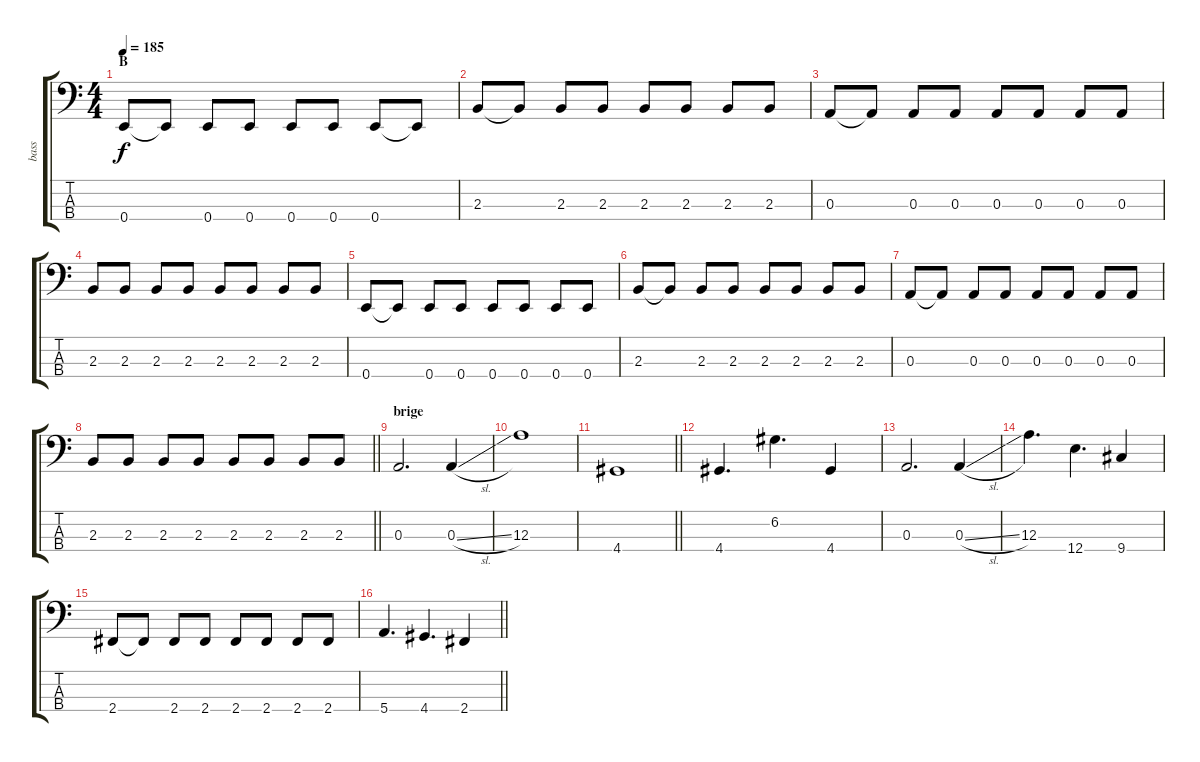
\track ("bass" "bass") {instrument electricbassfinger}
\staff {score tabs}
\tuning (G2 D2 A1 E1) {hide}
\ts (4 4)
\section ("" "B")
\tempo 185
\clef f4
\ks c
0.4.8{dy f} 0.4{t}.8 0.4.8 0.4.8 0.4.8 0.4.8 0.4.8 0.4{t}.8 |
2.3.8 2.3{t}.8 2.3.8 2.3.8 2.3.8 2.3.8 2.3.8 2.3.8 |
0.3.8 0.3{t}.8 0.3.8 0.3.8 0.3.8 0.3.8 0.3.8 0.3.8 |
2.3.8 2.3.8 2.3.8 2.3.8 2.3.8 2.3.8 2.3.8 2.3.8 |
0.4.8 0.4{t}.8 0.4.8 0.4.8 0.4.8 0.4.8 0.4.8 0.4.8 |
2.3.8 2.3{t}.8 2.3.8 2.3.8 2.3.8 2.3.8 2.3.8 2.3.8 |
0.3.8 0.3{t}.8 0.3.8 0.3.8 0.3.8 0.3.8 0.3.8 0.3.8 |
\barLineRight lightlight
2.3.8 2.3.8 2.3.8 2.3.8 2.3.8 2.3.8 2.3.8 2.3.8 |
\section ("" "brige")
0.3.2{d} 0.3{sl}.4 |
12.3.1 |
\barLineRight lightlight
4.4.1 |
4.4.4{d} 6.2.4{d} 4.4.4 |
0.3.2{d} 0.3{sl}.4 |
12.3.4{d} 12.4.4{d} 9.4.4 |
2.4.8 2.4{t}.8 2.4.8 2.4.8 2.4.8 2.4.8 2.4.8 2.4.8 |
\barLineRight lightlight
5.4.4{d} 4.4.4{d} 2.4.4
